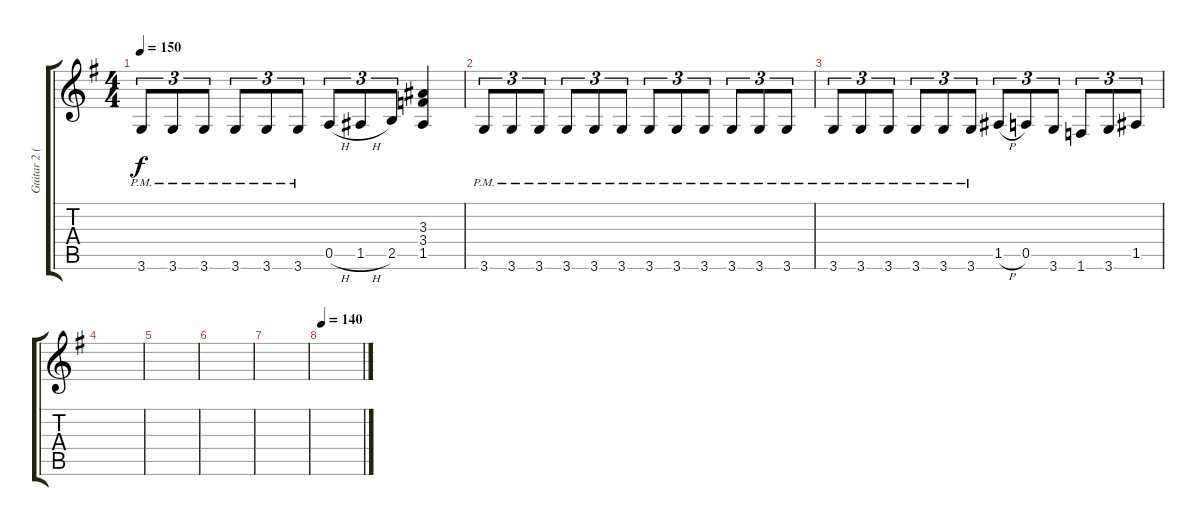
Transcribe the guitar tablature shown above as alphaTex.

\track ("Guitar 2 (LEAD)" "Guitar 2 (") {instrument overdrivenguitar}
\staff {score tabs}
\tuning (E4 B3 G3 D3 A2 E2) {hide}
\ts (4 4)
\tempo 150
\clef g2
\ks g
3.6{pm}.8{tu (3 2) dy f} 3.6{pm}.8{tu (3 2)} 3.6{pm}.8{tu (3 2)} 3.6{pm}.8{tu (3 2)} 3.6{pm}.8{tu (3 2)} 3.6{pm}.8{tu (3 2)} 0.5{h}.8{tu (3 2)} 1.5{h}.8{tu (3 2)} 2.5.8{tu (3 2)} (3.3 3.4 1.5).4 |
3.6{pm}.8{tu (3 2)} 3.6{pm}.8{tu (3 2)} 3.6{pm}.8{tu (3 2)} 3.6{pm}.8{tu (3 2)} 3.6{pm}.8{tu (3 2)} 3.6{pm}.8{tu (3 2)} 3.6{pm}.8{tu (3 2)} 3.6{pm}.8{tu (3 2)} 3.6{pm}.8{tu (3 2)} 3.6{pm}.8{tu (3 2)} 3.6{pm}.8{tu (3 2)} 3.6{pm}.8{tu (3 2)} |
3.6{pm}.8{tu (3 2)} 3.6{pm}.8{tu (3 2)} 3.6{pm}.8{tu (3 2)} 3.6{pm}.8{tu (3 2)} 3.6{pm}.8{tu (3 2)} 3.6{pm}.8{tu (3 2)} 1.5{h}.8{tu (3 2)} 0.5.8{tu (3 2)} 3.6.8{tu (3 2)} 1.6.8{tu (3 2)} 3.6.8{tu (3 2)} 1.5.8{tu (3 2)} |
|
|
|
|
\tempo 140
